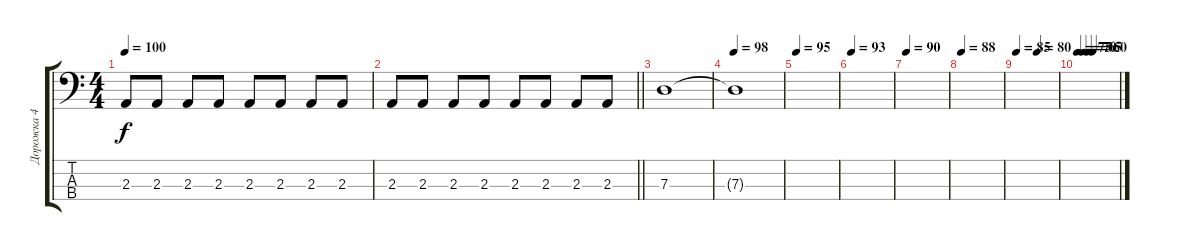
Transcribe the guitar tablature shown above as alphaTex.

\track ("Дорожка 4" "Дорожка 4") {instrument electricbasspick}
\staff {score tabs}
\tuning (F2 C2 G1 C1) {hide}
\ts (4 4)
\tempo 100
\clef f4
\ks c
2.3.8{dy f} 2.3.8 2.3.8 2.3.8 2.3.8 2.3.8 2.3.8 2.3.8 |
\barLineRight lightlight
2.3.8 2.3.8 2.3.8 2.3.8 2.3.8 2.3.8 2.3.8 2.3.8 |
\section ("" "")
7.3.1 |
\tempo 98
7.3{t}.1 |
\tempo 95
|
\tempo 93
|
\tempo 90
|
\tempo 88
|
\tempo 85
\tempo (80 0.5)
|
\tempo 75
\tempo (70 0.125)
\tempo (65 0.25)
\tempo (60 0.375)
